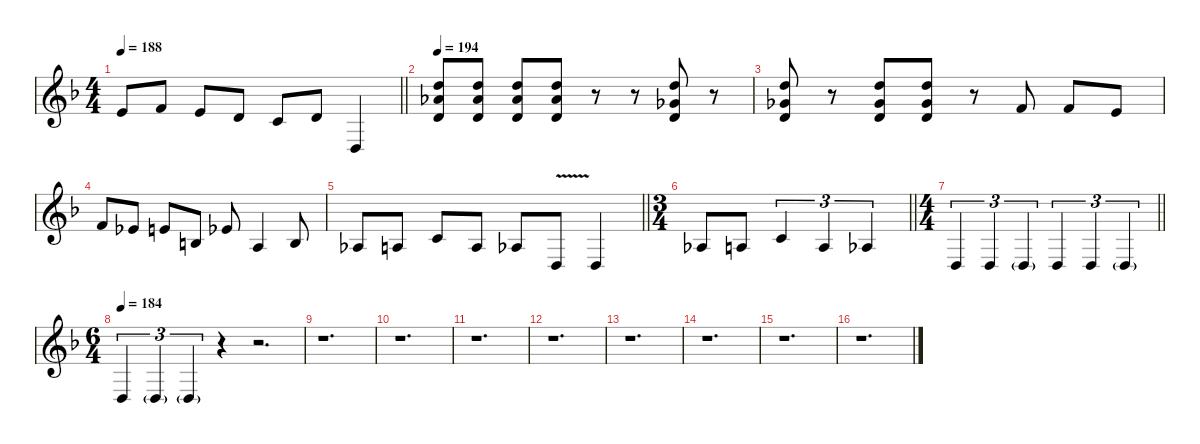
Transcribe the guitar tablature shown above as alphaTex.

\defaultSystemsLayout 4
\hideDynamics
\bracketExtendMode nobrackets
\singleTrackTrackNamePolicy hidden
\multiTrackTrackNamePolicy hidden
\firstSystemTrackNameMode fullname
\firstSystemTrackNameOrientation horizontal
\otherSystemsTrackNameOrientation horizontal
\track ("Piano 2" "Piano 2") {defaultSystemsLayout 8 instrument rockorgan}
\staff {score}
\tuning (E4 A3 F3 D3 A2 D2)
\ts (4 4)
\tempo 188
\clef g2
\barLineRight lightlight
\ks dminor
19.5{t acc forcenatural}.8{dy f beam Up} 20.5{acc forcenatural}.8{beam Up} 19.5{acc forcenatural}.8{beam Up} 17.5{acc forcenatural}.8{beam Up} 15.5{acc forcenatural}.8{beam Up} 17.5{acc forcenatural}.8{beam Up} 12.6{acc forcenatural}.4{beam Up} |
\tempo 194
(17.2{acc forcenatural} 15.3{acc b} 12.4{acc forcenatural}).8{beam Up} (17.2{acc forcenatural} 15.3{acc b} 12.4{acc forcenatural}).8{beam Up} (17.2{acc forcenatural} 15.3{acc b} 12.4{acc forcenatural}).8{beam Up} (17.2{acc forcenatural} 15.3{acc b} 12.4{acc forcenatural}).8{beam Up} r.8{beam Up} r.8{beam Up} (17.2{acc forcenatural} 13.3{acc b} 12.4{acc forcenatural}).8{beam Up} r.8{beam Up} |
(17.2{acc forcenatural} 13.3{acc b} 12.4{acc forcenatural}).8{beam Up} r.8{beam Up} (17.2{acc forcenatural} 13.3{acc b} 12.4{acc forcenatural}).8{beam Up} (17.2{acc forcenatural} 13.3{acc b} 12.4{acc forcenatural}).8{beam Up} r.8{beam Up} 15.4{acc forcenatural}.8{beam Up} 12.3{acc forcenatural}.8{beam Up} 11.3{acc forcenatural}.8{beam Up} |
15.4{acc forcenatural}.8{beam Up} 13.4{acc b}.8{beam Up} 14.4{acc forcenatural}.8{beam Up} 14.5{acc forcenatural}.8{beam Up} 13.4{acc b}.8{beam Up} 12.5{acc forcenatural}.4{beam Up} 9.4{acc forcenatural}.8{beam Up} |
\barLineRight lightlight
11.5{acc b}.8{beam Up} 12.5{acc forcenatural}.8{beam Up} 15.5{acc forcenatural}.8{beam Up} 12.5{acc forcenatural}.8{beam Up} 11.5{acc b}.8{beam Up} 12.6{v acc forcenatural}.8{beam Up} 12.6{acc forcenatural}.4{beam Up} |
\ts (3 4)
\beaming (8 2 2 2)
\barLineRight lightlight
11.5{acc b}.8{beam Up} 12.5{acc forcenatural}.8{beam Up} 15.5{acc forcenatural}.4{tu (3 2) beam Up} 12.5{acc forcenatural}.4{tu (3 2) beam Up} 11.5{acc b}.4{tu (3 2) beam Up} |
\ts (4 4)
\beaming (8 2 2 2 2)
\barLineRight lightlight
12.6{acc forcenatural}.4{tu (3 2) beam Up} 12.6{acc forcenatural}.4{tu (3 2) beam Up} 12.6{g acc forcenatural}.4{tu (3 2) dy ff beam Up} 12.6{acc forcenatural}.4{tu (3 2) dy f beam Up} 12.6{acc forcenatural}.4{tu (3 2) beam Up} 12.6{g acc forcenatural}.4{tu (3 2) dy ff beam Up} |
\ts (6 4)
\beaming (8 6 6)
\tempo 184
12.6{acc forcenatural}.4{tu (3 2) dy f beam Up} 12.6{g acc forcenatural}.4{tu (3 2) dy ff beam Up} 12.6{g acc forcenatural}.4{tu (3 2) dy f beam Up} r.4{beam Up} r.2{d beam Up} |
r.1{d beam Down} |
r.1{d beam Down} |
r.1{d beam Down} |
r.1{d beam Down} |
r.1{d beam Down} |
r.1{d beam Down} |
r.1{d beam Down} |
r.1{d beam Down}
